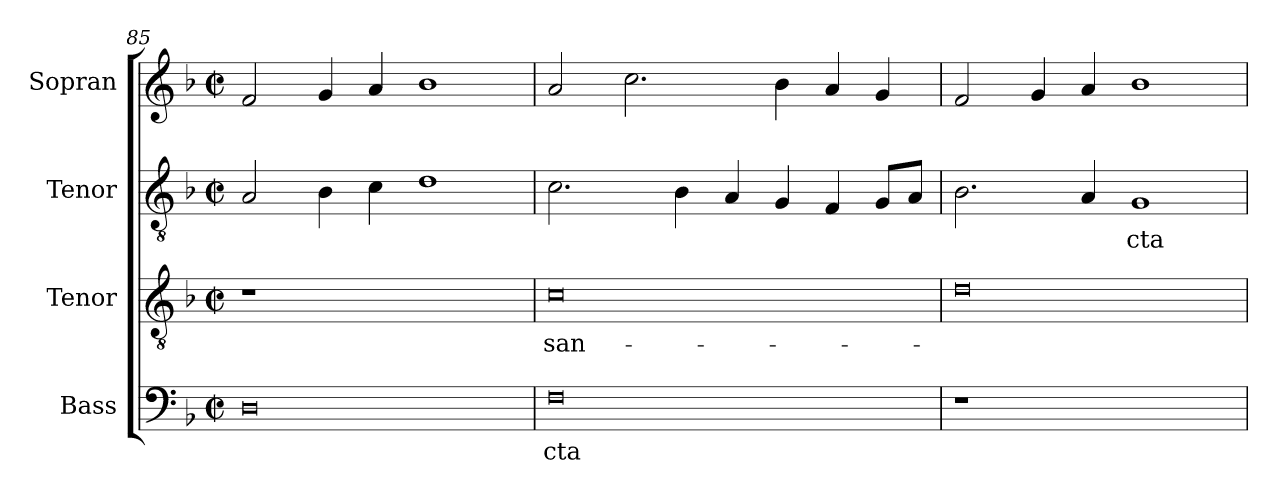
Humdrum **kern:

**kern	**text	**kern	**text	**kern	**text	**kern
*part4	*part4	*part3	*part3	*part2	*part2	*part1
*staff4	*staff4	*staff3	*staff3	*staff2	*staff2	*staff1
*I"Bass	*	*I"Tenor	*	*I"Tenor	*	*I"Sopran
*	*	*I'Tenor	*	*	*	*
*clefF4	*	*clefGv2	*	*clefGv2	*	*clefG2
*	*	*ITrd7c12	*	*ITrd7c12	*	*
*k[b-]	*	*k[b-]	*	*k[b-]	*	*k[b-]
*F:	*	*F:	*	*F:	*	*F:
*M2/2	*	*M2/2	*	*M2/2	*	*M2/2
*met(c|)	*	*met(c|)	*	*met(c|)	*	*met(c|)
=85	=85	=85	=85	=85	=85	=85
!	!	!LO:N:vis=1	!	!	!	!
0Di	.	1r	.	2AAi/	.	2fi/
.	.	.	.	4BB-i\	.	4gi/
.	.	.	.	4Ci\	.	4ai/
.	.	1ryy	.	1Di	.	1b-i
=86	=86	=86	=86	=86	=86	=86
!	!LO:LY:b:color=#000000	!	!	!	!	!
!	!	!	!LO:LY:b:color=#000000	!	!	!
0Fi	-cta	0Ci	san-	2.Ci\	.	2ai/
.	.	.	.	.	.	2.cci\
.	.	.	.	4BB-i\	.	.
.	.	.	.	4AAi/	.	.
.	.	.	.	4GGi/	.	4b-i\
.	.	.	.	4FFi/	.	4ai/
.	.	.	.	8GGi/L	.	4gi/
.	.	.	.	8AAi/J	.	.
=87	=87	=87	=87	=87	=87	=87
!LO:N:vis=1	!	!	!	!	!	!
1r	.	0Di	.	2.BB-i\	.	2fi/
.	.	.	.	.	.	4gi/
.	.	.	.	4AAi/	.	4ai/
!	!	!	!	!	!LO:LY:b:color=#000000	!
1ryy	.	.	.	1GGi	-cta	1b-i
=	=	=	=	=	=	=
*-	*-	*-	*-	*-	*-	*-
